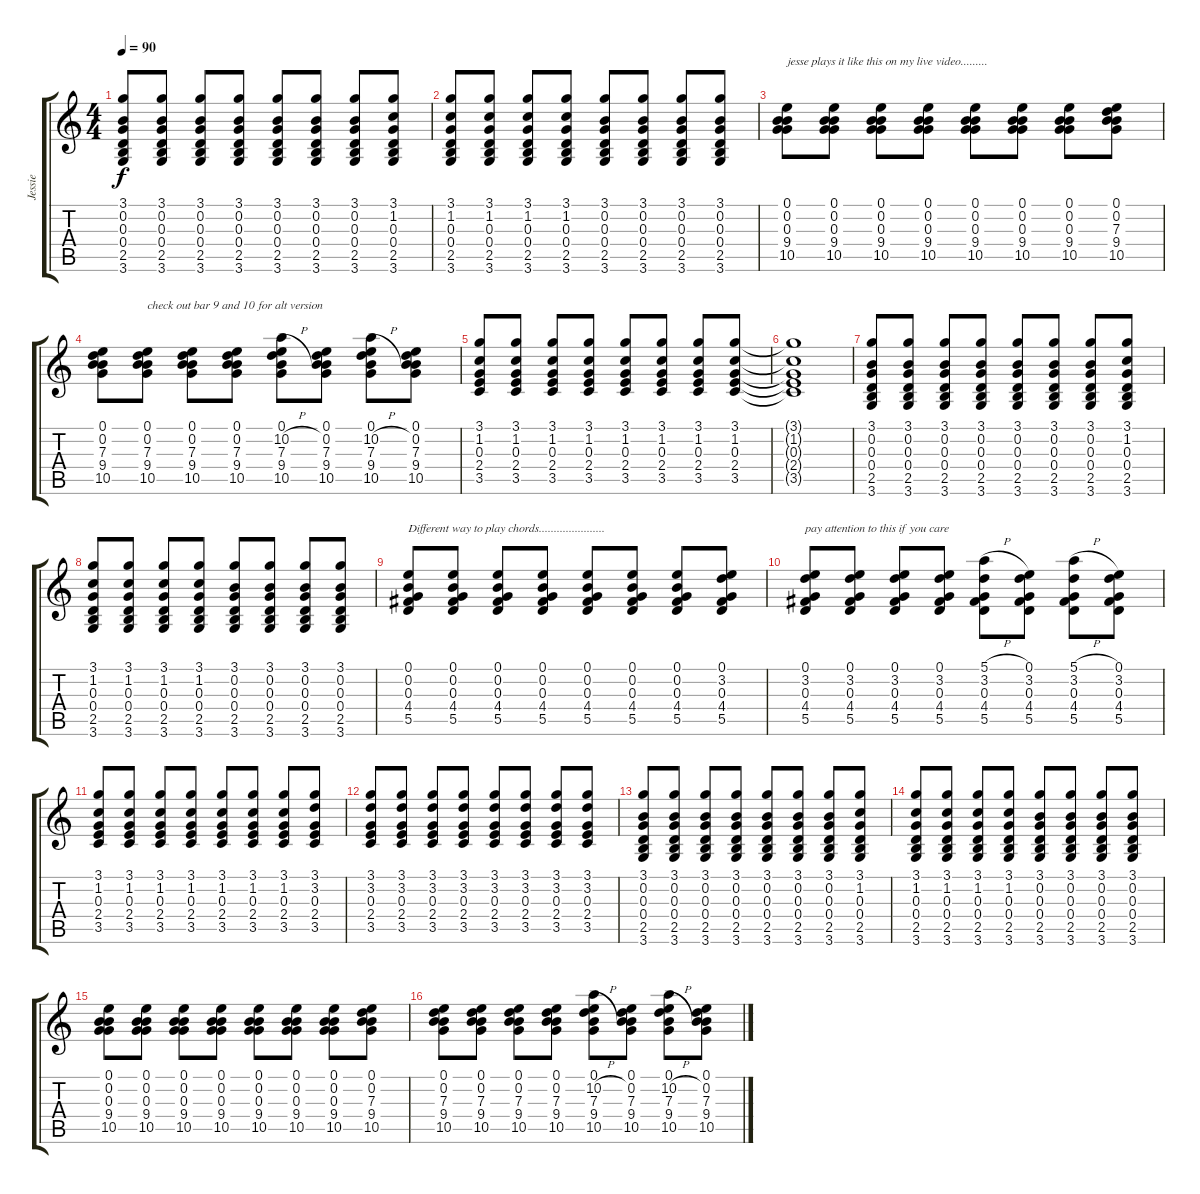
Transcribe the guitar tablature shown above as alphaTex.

\track ("Jessie" "Jessie") {instrument acousticguitarsteel}
\staff {score tabs}
\tuning (E4 B3 G3 D3 A2 E2) {hide}
\ts (4 4)
\tempo 90
\clef g2
\ks c
(3.1 0.2 0.3 0.4 2.5 3.6).8{dy f instrument acousticguitarsteel} (3.1 0.2 0.3 0.4 2.5 3.6).8 (3.1 0.2 0.3 0.4 2.5 3.6).8 (3.1 0.2 0.3 0.4 2.5 3.6).8 (3.1 0.2 0.3 0.4 2.5 3.6).8 (3.1 0.2 0.3 0.4 2.5 3.6).8 (3.1 0.2 0.3 0.4 2.5 3.6).8 (3.1 1.2 0.3 0.4 2.5 3.6).8 |
(3.1 1.2 0.3 0.4 2.5 3.6).8 (3.1 1.2 0.3 0.4 2.5 3.6).8 (3.1 1.2 0.3 0.4 2.5 3.6).8 (3.1 1.2 0.3 0.4 2.5 3.6).8 (3.1 0.2 0.3 0.4 2.5 3.6).8 (3.1 0.2 0.3 0.4 2.5 3.6).8 (3.1 0.2 0.3 0.4 2.5 3.6).8 (3.1 0.2 0.3 0.4 2.5 3.6).8 |
(0.1 0.2 0.3 9.4 10.5).8{txt "jesse plays it like this on my live video........."} (0.1 0.2 0.3 9.4 10.5).8 (0.1 0.2 0.3 9.4 10.5).8 (0.1 0.2 0.3 9.4 10.5).8 (0.1 0.2 0.3 9.4 10.5).8 (0.1 0.2 0.3 9.4 10.5).8 (0.1 0.2 0.3 9.4 10.5).8 (0.1 0.2 7.3 9.4 10.5).8 |
(0.1 0.2 7.3 9.4 10.5).8 (0.1 0.2 7.3 9.4 10.5).8{txt "check out bar 9 and 10 for alt version "} (0.1 0.2 7.3 9.4 10.5).8 (0.1 0.2 7.3 9.4 10.5).8 (0.1 10.2{h} 7.3 9.4 10.5).8 (0.1 0.2 7.3 9.4 10.5).8 (0.1 10.2{h} 7.3 9.4 10.5).8 (0.1 0.2 7.3 9.4 10.5).8 |
(3.1 1.2 0.3 2.4 3.5).8 (3.1 1.2 0.3 2.4 3.5).8 (3.1 1.2 0.3 2.4 3.5).8 (3.1 1.2 0.3 2.4 3.5).8 (3.1 1.2 0.3 2.4 3.5).8 (3.1 1.2 0.3 2.4 3.5).8 (3.1 1.2 0.3 2.4 3.5).8 (3.1 1.2 0.3 2.4 3.5).8 |
(3.1{t} 1.2{t} 0.3{t} 2.4{t} 3.5{t}).1 |
(3.1 0.2 0.3 0.4 2.5 3.6).8 (3.1 0.2 0.3 0.4 2.5 3.6).8 (3.1 0.2 0.3 0.4 2.5 3.6).8 (3.1 0.2 0.3 0.4 2.5 3.6).8 (3.1 0.2 0.3 0.4 2.5 3.6).8 (3.1 0.2 0.3 0.4 2.5 3.6).8 (3.1 0.2 0.3 0.4 2.5 3.6).8 (3.1 1.2 0.3 0.4 2.5 3.6).8 |
(3.1 1.2 0.3 0.4 2.5 3.6).8 (3.1 1.2 0.3 0.4 2.5 3.6).8 (3.1 1.2 0.3 0.4 2.5 3.6).8 (3.1 1.2 0.3 0.4 2.5 3.6).8 (3.1 0.2 0.3 0.4 2.5 3.6).8 (3.1 0.2 0.3 0.4 2.5 3.6).8 (3.1 0.2 0.3 0.4 2.5 3.6).8 (3.1 0.2 0.3 0.4 2.5 3.6).8 |
(0.1 0.2 0.3 4.4 5.5).8{txt "Different way to play chords......................"} (0.1 0.2 0.3 4.4 5.5).8 (0.1 0.2 0.3 4.4 5.5).8 (0.1 0.2 0.3 4.4 5.5).8 (0.1 0.2 0.3 4.4 5.5).8 (0.1 0.2 0.3 4.4 5.5).8 (0.1 0.2 0.3 4.4 5.5).8 (0.1 3.2 0.3 4.4 5.5).8 |
(0.1 3.2 0.3 4.4 5.5).8{txt "pay attention to this if you care"} (0.1 3.2 0.3 4.4 5.5).8 (0.1 3.2 0.3 4.4 5.5).8 (0.1 3.2 0.3 4.4 5.5).8 (5.1{h} 3.2 0.3 4.4 5.5).8 (0.1 3.2 0.3 4.4 5.5).8 (5.1{h} 3.2 0.3 4.4 5.5).8 (0.1 3.2 0.3 4.4 5.5).8 |
(3.1 1.2 0.3 2.4 3.5).8 (3.1 1.2 0.3 2.4 3.5).8 (3.1 1.2 0.3 2.4 3.5).8 (3.1 1.2 0.3 2.4 3.5).8 (3.1 1.2 0.3 2.4 3.5).8 (3.1 1.2 0.3 2.4 3.5).8 (3.1 1.2 0.3 2.4 3.5).8 (3.1 3.2 0.3 2.4 3.5).8 |
(3.1 3.2 0.3 2.4 3.5).8 (3.1 3.2 0.3 2.4 3.5).8 (3.1 3.2 0.3 2.4 3.5).8 (3.1 3.2 0.3 2.4 3.5).8 (3.1 3.2 0.3 2.4 3.5).8 (3.1 3.2 0.3 2.4 3.5).8 (3.1 3.2 0.3 2.4 3.5).8 (3.1 3.2 0.3 2.4 3.5).8 |
(3.1 0.2 0.3 0.4 2.5 3.6).8 (3.1 0.2 0.3 0.4 2.5 3.6).8 (3.1 0.2 0.3 0.4 2.5 3.6).8 (3.1 0.2 0.3 0.4 2.5 3.6).8 (3.1 0.2 0.3 0.4 2.5 3.6).8 (3.1 0.2 0.3 0.4 2.5 3.6).8 (3.1 0.2 0.3 0.4 2.5 3.6).8 (3.1 1.2 0.3 0.4 2.5 3.6).8 |
(3.1 1.2 0.3 0.4 2.5 3.6).8 (3.1 1.2 0.3 0.4 2.5 3.6).8 (3.1 1.2 0.3 0.4 2.5 3.6).8 (3.1 1.2 0.3 0.4 2.5 3.6).8 (3.1 0.2 0.3 0.4 2.5 3.6).8 (3.1 0.2 0.3 0.4 2.5 3.6).8 (3.1 0.2 0.3 0.4 2.5 3.6).8 (3.1 0.2 0.3 0.4 2.5 3.6).8 |
(0.1 0.2 0.3 9.4 10.5).8 (0.1 0.2 0.3 9.4 10.5).8 (0.1 0.2 0.3 9.4 10.5).8 (0.1 0.2 0.3 9.4 10.5).8 (0.1 0.2 0.3 9.4 10.5).8 (0.1 0.2 0.3 9.4 10.5).8 (0.1 0.2 0.3 9.4 10.5).8 (0.1 0.2 7.3 9.4 10.5).8 |
(0.1 0.2 7.3 9.4 10.5).8 (0.1 0.2 7.3 9.4 10.5).8 (0.1 0.2 7.3 9.4 10.5).8 (0.1 0.2 7.3 9.4 10.5).8 (0.1 10.2{h} 7.3 9.4 10.5).8 (0.1 0.2 7.3 9.4 10.5).8 (0.1 10.2{h} 7.3 9.4 10.5).8 (0.1 0.2 7.3 9.4 10.5).8
